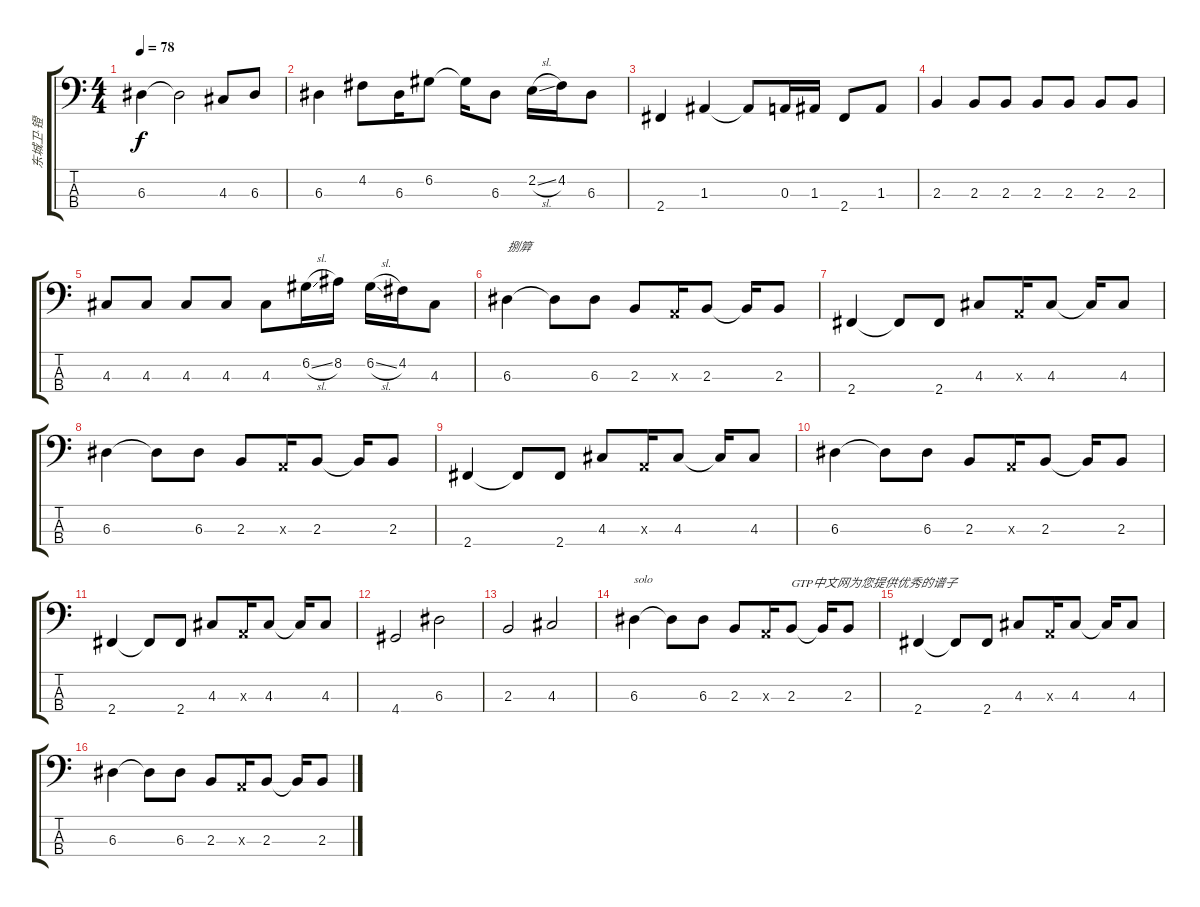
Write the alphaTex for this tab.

\track ("东城卫·镫" "东城卫·镫") {instrument electricbassfinger}
\staff {score tabs}
\tuning (G2 D2 A1 E1) {hide}
\ts (4 4)
\tempo 78
\clef f4
\ks c
6.3.4{dy f} 6.3{t}.2 4.3.8 6.3.8 |
6.3.4 4.2.8 6.3.16 6.2.8 6.2{t}.16 6.3.8 2.2{sl}.16 4.2.16 6.3.8 |
2.4.4 1.3.4 1.3{t}.8 0.3.16 1.3.16 2.4.8 1.3.8 |
2.3.4 2.3.8 2.3.8 2.3.8 2.3.8 2.3.8 2.3.8 |
4.3.8 4.3.8 4.3.8 4.3.8 4.3.8 6.2{sl}.16 8.2.16 6.2{sl}.16 4.2.16 4.3.8 |
6.3.4{txt "捌簈"} 6.3{t}.8 6.3.8 2.3.8 0.3{x}.16 2.3.8 2.3{t}.16 2.3.8 |
2.4.4 2.4{t}.8 2.4.8 4.3.8 0.3{x}.16 4.3.8 4.3{t}.16 4.3.8 |
6.3.4 6.3{t}.8 6.3.8 2.3.8 0.3{x}.16 2.3.8 2.3{t}.16 2.3.8 |
2.4.4 2.4{t}.8 2.4.8 4.3.8 0.3{x}.16 4.3.8 4.3{t}.16 4.3.8 |
6.3.4 6.3{t}.8 6.3.8 2.3.8 0.3{x}.16 2.3.8 2.3{t}.16 2.3.8 |
2.4.4 2.4{t}.8 2.4.8 4.3.8 0.3{x}.16 4.3.8 4.3{t}.16 4.3.8 |
4.4.2 6.3.2 |
2.3.2 4.3.2 |
6.3.4{txt "solo"} 6.3{t}.8 6.3.8 2.3.8 0.3{x}.16 2.3.8{txt "GTP中文网为您提供优秀的谱子"} 2.3{t}.16 2.3.8 |
2.4.4 2.4{t}.8 2.4.8 4.3.8 0.3{x}.16 4.3.8 4.3{t}.16 4.3.8 |
6.3.4 6.3{t}.8 6.3.8 2.3.8 0.3{x}.16 2.3.8 2.3{t}.16 2.3.8
